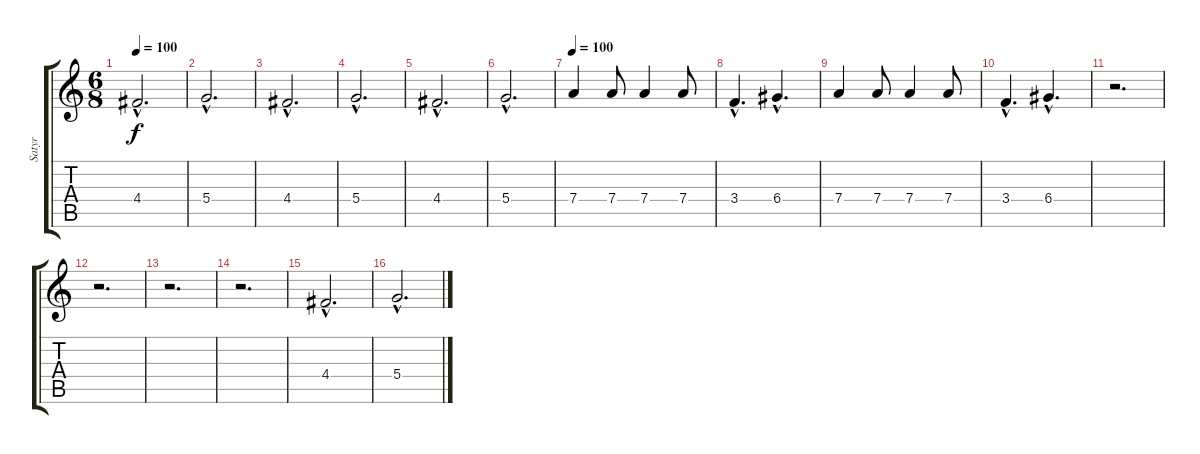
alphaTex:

\track ("Satyr" "Satyr") {instrument overdrivenguitar}
\staff {score tabs}
\tuning (E4 B3 G3 D3 A2 E2) {hide}
\ts (6 8)
\tempo 100
\clef g2
\ks c
4.4{hac}.2{d dy f} |
5.4{hac}.2{d} |
4.4{hac}.2{d} |
5.4{hac}.2{d} |
4.4{hac}.2{d} |
5.4{hac}.2{d} |
\tempo 100
7.4.4 7.4.8 7.4.4 7.4.8 |
3.4{hac}.4{d} 6.4{hac}.4{d} |
7.4.4 7.4.8 7.4.4 7.4.8 |
3.4{hac}.4{d} 6.4{hac}.4{d} |
r.2{d} |
r.2{d} |
r.2{d} |
r.2{d} |
4.4{hac}.2{d} |
5.4{hac}.2{d}
